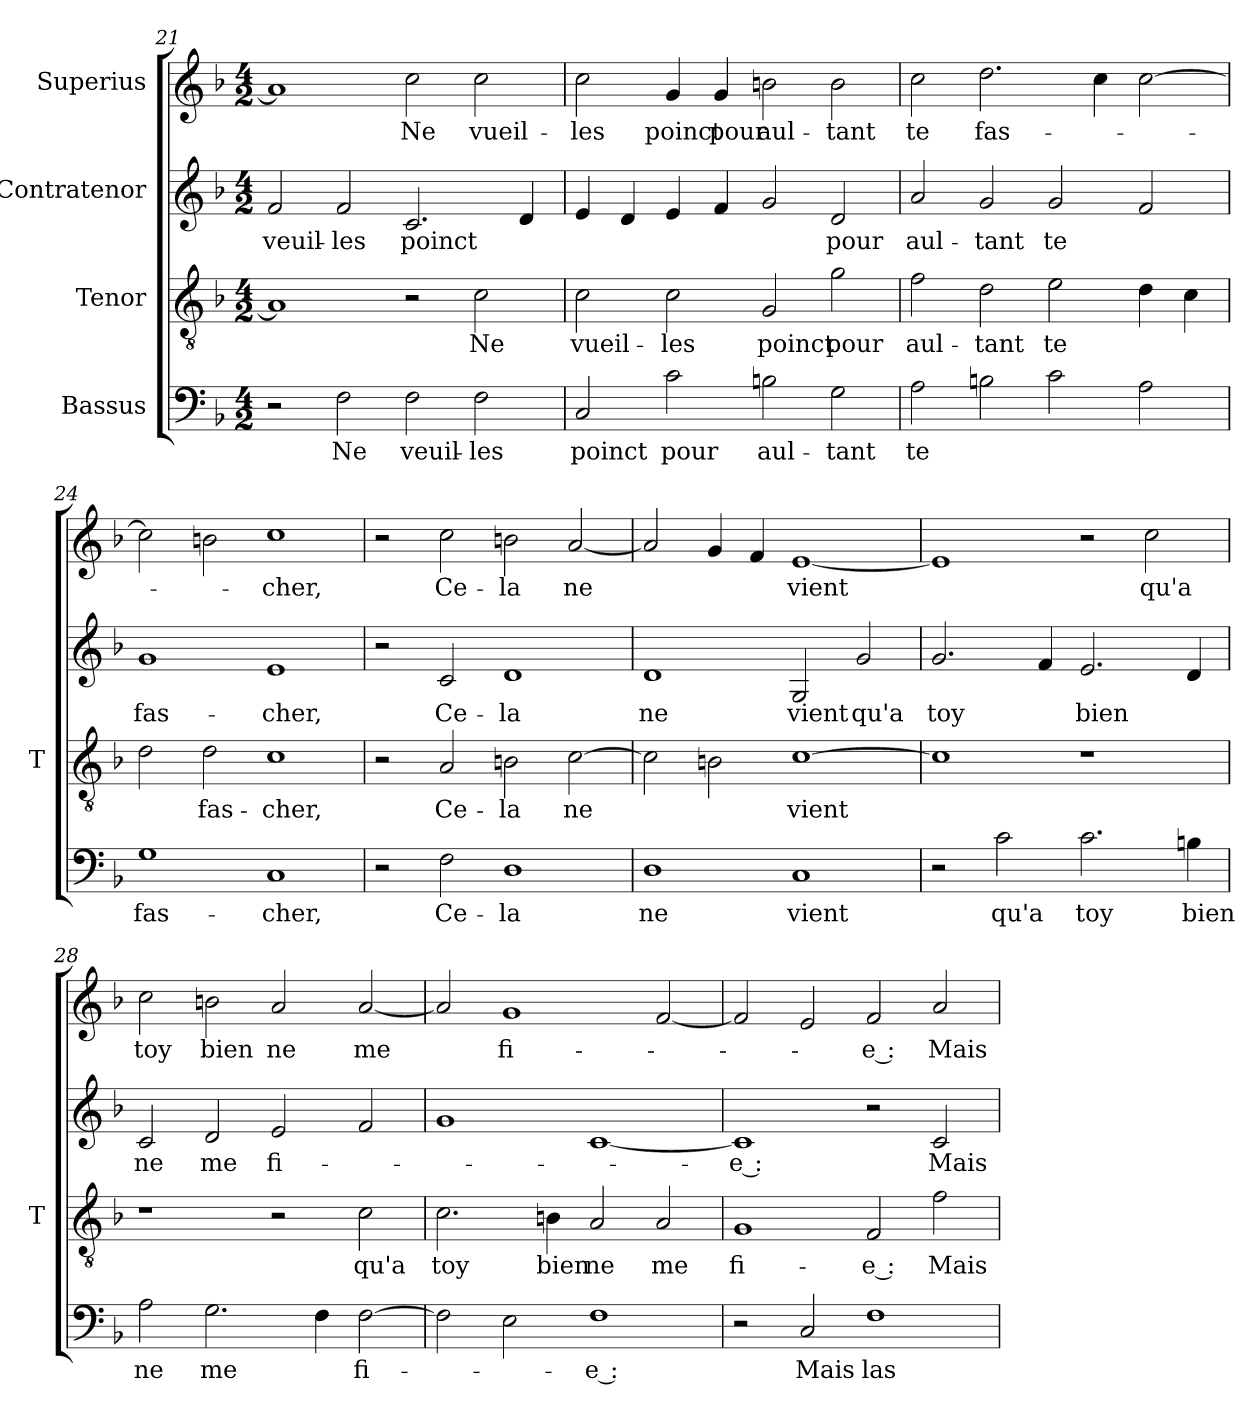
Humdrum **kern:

**kern	**text	**kern	**text	**kern	**text	**kern	**text
*part4	*part4	*part3	*part3	*part2	*part2	*part1	*part1
*staff4	*staff4	*staff3	*staff3	*staff2	*staff2	*staff1	*staff1
*I"Bassus	*	*I"Tenor	*	*I"Contratenor	*	*I"Superius	*
*	*	*I'T	*	*	*	*	*
*clefF4	*	*clefGv2	*	*clefG2	*	*clefG2	*
*k[b-]	*	*k[b-]	*	*k[b-]	*	*k[b-]	*
*M4/2	*	*M4/2	*	*M4/2	*	*M4/2	*
=21	=21	=21	=21	=21	=21	=21	=21
2r	.	1A]	.	2f	veuil-	1a]	.
2F	-Ne	.	.	2f	-les	.	.
2F	veuil-	2r	.	2.c	-poinct	2cc	-Ne
2F	-les	2c	-Ne	.	.	2cc	vueil-
.	.	.	.	4d	.	.	.
=22	=22	=22	=22	=22	=22	=22	=22
2C	-poinct	2c	vueil-	4e	.	2cc	-les
.	.	.	.	4d	.	.	.
2c	-pour	2c	-les	4e	.	4g	-poinct
.	.	.	.	4f	.	4g	-pour
2Bn	aul-	2G	-poinct	2g	.	2b	aul-
2G	-tant	2g	-pour	2d	-pour	2b	-tant
=23	=23	=23	=23	=23	=23	=23	=23
2A	-te	2f	aul-	2a	aul-	2cc	-te
2Bn	.	2d	-tant	2g	-tant	2.dd	fas-
2c	.	2e	-te	2g	-te	.	.
.	.	.	.	.	.	4cc	.
2A	.	4d	.	2f	.	[2cc	.
.	.	4c	.	.	.	.	.
=24	=24	=24	=24	=24	=24	=24	=24
1G	fas-	2d	.	1g	fas-	2cc]	.
.	.	2d	fas-	.	.	2bn	.
1C	-cher,	1c	-cher,	1e	-cher,	1cc	-cher,
=25	=25	=25	=25	=25	=25	=25	=25
2r	.	2r	.	2r	.	2r	.
2F	Ce-	2A	Ce-	2c	Ce-	2cc	Ce-
1D	-la	2Bn	-la	1d	-la	2b	-la
.	.	[2c	-ne	.	.	[2a	-ne
=26	=26	=26	=26	=26	=26	=26	=26
1D	-ne	2c]	.	1d	-ne	2a]	.
.	.	2Bn	.	.	.	4g	.
.	.	.	.	.	.	4f	.
1C	-vient	[1c	-vient	2G	-vient	[1e	-vient
.	.	.	.	2g	-qu'a	.	.
=27	=27	=27	=27	=27	=27	=27	=27
2r	.	1c]	.	2.g	-toy	1e]	.
2c	-qu'a	.	.	.	.	.	.
.	.	.	.	4f	.	.	.
2.c	-toy	1r	.	2.e	-bien	2r	.
.	.	.	.	.	.	2cc	-qu'a
4Bn	-bien	.	.	4d	.	.	.
=28	=28	=28	=28	=28	=28	=28	=28
2A	-ne	1r	.	2c	-ne	2cc	-toy
2.G	-me	.	.	2d	-me	2b	-bien
.	.	2r	.	2e	fi-	2a	-ne
4F	.	.	.	.	.	.	.
[2F	fi-	2c	-qu'a	2f	.	[2a	-me
=29	=29	=29	=29	=29	=29	=29	=29
2F]	.	2.c	-toy	1g	.	2a]	.
2E	.	.	.	.	.	1g	fi-
.	.	4Bn	-bien	.	.	.	.
1F	-e :	2A	-ne	[1c	.	.	.
.	.	2A	-me	.	.	[2f	.
=30	=30	=30	=30	=30	=30	=30	=30
2r	.	1G	fi-	1c]	-e :	2f]	.
2C	-Mais	.	.	.	.	2e	.
1F	-las	2F	-e :	2r	.	2f	-e :
.	.	2f	-Mais	2c	-Mais	2a	-Mais
=	=	=	=	=	=	=	=
*-	*-	*-	*-	*-	*-	*-	*-
